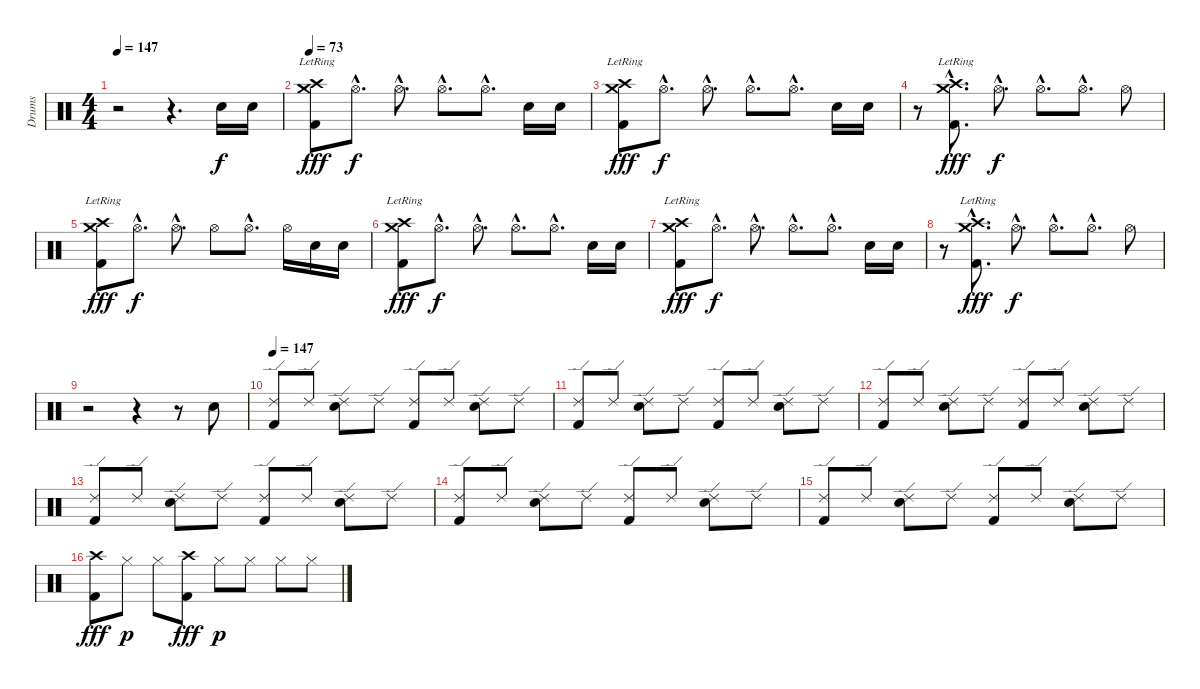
\track ("Drums" "Drums") {instrument percussion}
\staff {score}
\articulation defaults
\ts (4 4)
\tempo 147
\tempo 76
\tempo 147
\clef neutral
\ks c
r.2{dy f} r.4{d} "Snare (hit) 2".16 "Snare (hit) 2".16 |
\tempo 76
\tempo 73
("Crash high (hit)" "Crash medium (hit)"{lr} "Kick (hit) 2").8{dy fff} "Hi-Hat (open)"{hac}.8{d dy f} "Hi-Hat (open)"{hac}.8{d} "Hi-Hat (open)"{hac}.8{d} "Hi-Hat (open)"{hac}.8{d} "Snare (hit) 2".16 "Snare (hit) 2".16 |
("Crash high (hit)" "Crash medium (hit)"{lr} "Kick (hit) 2").8{dy fff} "Hi-Hat (open)"{hac}.8{d dy f} "Hi-Hat (open)"{hac}.8{d} "Hi-Hat (open)"{hac}.8{d} "Hi-Hat (open)"{hac}.8{d} "Snare (hit) 2".16 "Snare (hit) 2".16 |
r.8 ("Crash high (hit)"{hac lr} "Crash medium (hit)"{hac lr} "Kick (hit) 2"{hac}).8{d dy fff} "Hi-Hat (open)"{hac}.8{d dy f} "Hi-Hat (open)"{hac}.8{d} "Hi-Hat (open)"{hac}.8{d} "Hi-Hat (open)".8 |
("Crash high (hit)" "Crash medium (hit)"{lr} "Kick (hit) 2").8{dy fff} "Hi-Hat (open)"{hac}.8{d dy f} "Hi-Hat (open)"{hac}.8{d} "Hi-Hat (open)".8 "Hi-Hat (open)"{hac}.8{d} "Hi-Hat (open)".16 "Snare (hit) 2".16 "Snare (hit) 2".16 |
("Crash high (hit)" "Crash medium (hit)"{lr} "Kick (hit) 2").8{dy fff} "Hi-Hat (open)"{hac}.8{d dy f} "Hi-Hat (open)"{hac}.8{d} "Hi-Hat (open)"{hac}.8{d} "Hi-Hat (open)"{hac}.8{d} "Snare (hit) 2".16 "Snare (hit) 2".16 |
("Crash high (hit)" "Crash medium (hit)"{lr} "Kick (hit) 2").8{dy fff} "Hi-Hat (open)"{hac}.8{d dy f} "Hi-Hat (open)"{hac}.8{d} "Hi-Hat (open)"{hac}.8{d} "Hi-Hat (open)"{hac}.8{d} "Snare (hit) 2".16 "Snare (hit) 2".16 |
r.8 ("Crash high (hit)"{hac lr} "Crash medium (hit)"{hac lr} "Kick (hit) 2"{hac}).8{d dy fff} "Hi-Hat (open)"{hac}.8{d dy f} "Hi-Hat (open)"{hac}.8{d} "Hi-Hat (open)"{hac}.8{d} "Hi-Hat (open)".8 |
r.2 r.4 r.8 "Snare (hit) 2".8 |
\tempo 147
("Ride (edge) 2" "Kick (hit) 2").8 "Ride (edge) 2".8 ("Ride (edge) 2" "Snare (hit) 2").8 "Ride (edge) 2".8 ("Ride (edge) 2" "Kick (hit) 2").8 "Ride (edge) 2".8 ("Ride (edge) 2" "Snare (hit) 2").8 "Ride (edge) 2".8 |
("Ride (edge) 2" "Kick (hit) 2").8 "Ride (edge) 2".8 ("Ride (edge) 2" "Snare (hit) 2").8 "Ride (edge) 2".8 ("Ride (edge) 2" "Kick (hit) 2").8 "Ride (edge) 2".8 ("Ride (edge) 2" "Snare (hit) 2").8 "Ride (edge) 2".8 |
("Ride (edge) 2" "Kick (hit) 2").8 "Ride (edge) 2".8 ("Ride (edge) 2" "Snare (hit) 2").8 "Ride (edge) 2".8 ("Ride (edge) 2" "Kick (hit) 2").8 "Ride (edge) 2".8 ("Ride (edge) 2" "Snare (hit) 2").8 "Ride (edge) 2".8 |
("Ride (edge) 2" "Kick (hit) 2").8 "Ride (edge) 2".8 ("Ride (edge) 2" "Snare (hit) 2").8 "Ride (edge) 2".8 ("Ride (edge) 2" "Kick (hit) 2").8 "Ride (edge) 2".8 ("Ride (edge) 2" "Snare (hit) 2").8 "Ride (edge) 2".8 |
("Ride (edge) 2" "Kick (hit) 2").8 "Ride (edge) 2".8 ("Ride (edge) 2" "Snare (hit) 2").8 "Ride (edge) 2".8 ("Ride (edge) 2" "Kick (hit) 2").8 "Ride (edge) 2".8 ("Ride (edge) 2" "Snare (hit) 2").8 "Ride (edge) 2".8 |
("Ride (edge) 2" "Kick (hit) 2").8 "Ride (edge) 2".8 ("Ride (edge) 2" "Snare (hit) 2").8 "Ride (edge) 2".8 ("Ride (edge) 2" "Kick (hit) 2").8 "Ride (edge) 2".8 ("Ride (edge) 2" "Snare (hit) 2").8 "Ride (edge) 2".8 |
("Crash high (hit)" "Kick (hit) 2").8{dy fff} "Hi-Hat (closed)".8{dy p} "Hi-Hat (closed)".8 ("Crash high (hit)" "Kick (hit) 2").8{dy fff} "Hi-Hat (closed)".8{dy p} "Hi-Hat (closed)".8 "Hi-Hat (closed)".8 "Hi-Hat (closed)".8
